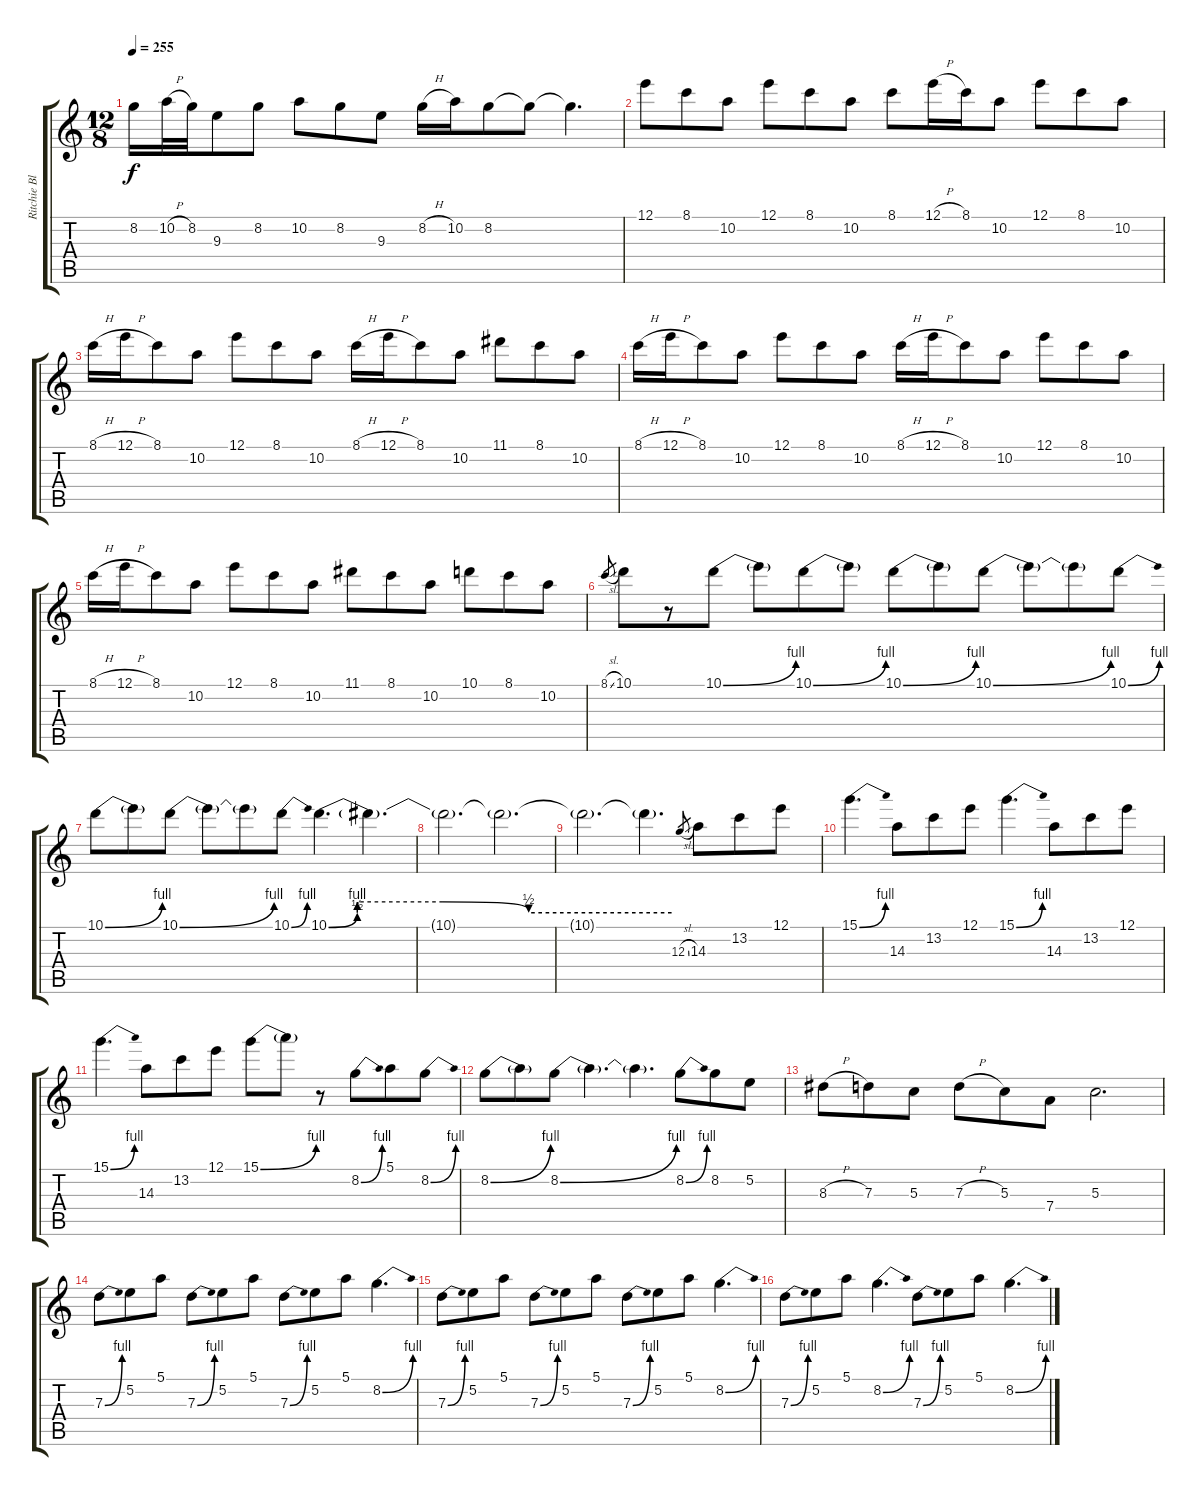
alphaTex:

\track ("Ritchie Blackmore" "Ritchie Bl") {instrument overdrivenguitar}
\staff {score tabs}
\tuning (E4 B3 G3 D3 A2 E2) {hide}
\ts (12 8)
\tempo 255
\clef g2
\ks c
8.2.16{dy f} 10.2{h}.32 8.2.32 9.3.8 8.2.8 10.2.8 8.2.8 9.3.8 8.2{h}.16 10.2.16 8.2.8 8.2{t}.8 8.2{t}.4{d} |
12.1.8 8.1.8 10.2.8 12.1.8 8.1.8 10.2.8 8.1.8 12.1{h}.16 8.1.16 10.2.8 12.1.8 8.1.8 10.2.8 |
8.1{h}.16 12.1{h}.16 8.1.8 10.2.8 12.1.8 8.1.8 10.2.8 8.1{h}.16 12.1{h}.16 8.1.8 10.2.8 11.1.8 8.1.8 10.2.8 |
8.1{h}.16 12.1{h}.16 8.1.8 10.2.8 12.1.8 8.1.8 10.2.8 8.1{h}.16 12.1{h}.16 8.1.8 10.2.8 12.1.8 8.1.8 10.2.8 |
8.1{h}.16 12.1{h}.16 8.1.8 10.2.8 12.1.8 8.1.8 10.2.8 11.1.8 8.1.8 10.2.8 10.1.8 8.1.8 10.2.8 |
8.1{sl}.8{gr} 10.1.8 r.8 10.1{be (bend 0 0 60 4)}.8 10.1{t}.8 10.1{be (bend 0 0 60 4)}.8 10.1{t}.8 10.1{be (bend 0 0 60 4)}.8 10.1{t}.8 10.1{be (bend 0 0 60 4)}.8 10.1{t}.8 10.1{t}.8 10.1{be (bend 0 0 60 4)}.8 |
10.1{be (bend 0 0 60 4)}.8 10.1{t}.8 10.1{be (bend 0 0 60 4)}.8 10.1{t}.8 10.1{t}.8 10.1{be (bend 0 0 60 4)}.8 10.1{be (custom 0 0 5 2 5 4 20 4 35 2 60 2)}.4{d} 10.1{t}.4{d} |
10.1{t}.2{d} 10.1{t}.2{d} |
10.1{t}.2{d} 10.1{t}.4{d} 12.3{sl}.8{gr} 14.3.8 13.2.8 12.1.8 |
15.1{be (bend 0 0 60 4)}.4{d} 14.3.8 13.2.8 12.1.8 15.1{be (bend 0 0 60 4)}.4{d} 14.3.8 13.2.8 12.1.8 |
15.1{be (bend 0 0 60 4)}.4{d} 14.3.8 13.2.8 12.1.8 15.1{be (bend 0 0 60 4)}.8 15.1{t}.8 r.8 8.2{be (bend 0 0 60 4)}.8 5.1.8 8.2{be (bend 0 0 60 4)}.8 |
8.2{be (bend 0 0 60 4)}.8 8.2{t}.8 8.2{be (bend 0 0 60 4)}.8 8.2{t}.4{d} 8.2{t}.4{d} 8.2{be (bend 0 0 60 4)}.8 8.2.8 5.2.8 |
8.3{h}.8 7.3.8 5.3.8 7.3{h}.8 5.3.8 7.4.8 5.3.2{d} |
7.3{be (bend 0 0 60 4)}.8 5.2.8 5.1.8 7.3{be (bend 0 0 60 4)}.8 5.2.8 5.1.8 7.3{be (bend 0 0 60 4)}.8 5.2.8 5.1.8 8.2{be (bend 0 0 60 4)}.4{d} |
7.3{be (bend 0 0 60 4)}.8 5.2.8 5.1.8 7.3{be (bend 0 0 60 4)}.8 5.2.8 5.1.8 7.3{be (bend 0 0 60 4)}.8 5.2.8 5.1.8 8.2{be (bend 0 0 60 4)}.4{d} |
7.3{be (bend 0 0 60 4)}.8 5.2.8 5.1.8 8.2{be (bend 0 0 60 4)}.4{d} 7.3{be (bend 0 0 60 4)}.8 5.2.8 5.1.8 8.2{be (bend 0 0 60 4)}.4{d}
